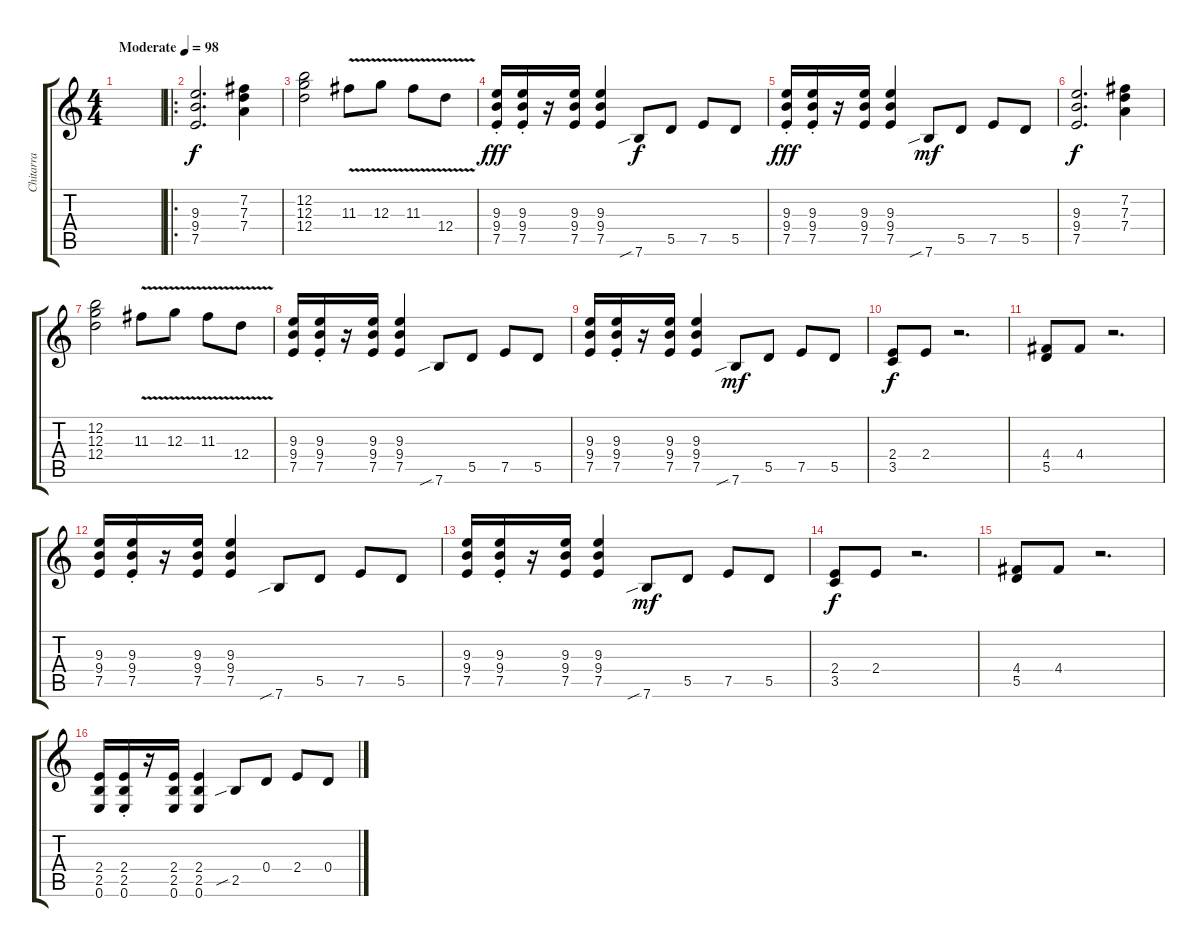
\track ("Chitarra" "Chitarra") {instrument overdrivenguitar}
\staff {score tabs}
\tuning (E4 B3 G3 D3 A2 E2) {hide}
\ts (4 4)
\tempo (98 "Moderate")
\clef g2
\ks c
|
\ro
(9.3 9.4 7.5).2{d} (7.2 7.3 7.4).4 |
(12.2 12.3 12.4).2 11.3{v}.8 12.3{v}.8 11.3{v}.8 12.4{v}.8 |
(9.3{st} 9.4{st} 7.5{st}).16{dy fff} (9.3{st} 9.4{st} 7.5{st}).16 r.16 (9.3 9.4 7.5).16 (9.3 9.4 7.5).4 7.6{sib}.8{dy f} 5.5.8 7.5.8 5.5.8 |
(9.3{st} 9.4{st} 7.5{st}).16{dy fff} (9.3{st} 9.4{st} 7.5{st}).16 r.16 (9.3 9.4 7.5).16 (9.3 9.4 7.5).4 7.6{sib}.8{dy mf} 5.5.8 7.5.8 5.5.8 |
(9.3 9.4 7.5).2{d dy f} (7.2 7.3 7.4).4 |
(12.2 12.3 12.4).2 11.3{v}.8 12.3{v}.8 11.3{v}.8 12.4{v}.8 |
(9.3 9.4 7.5).16 (9.3{st} 9.4{st} 7.5{st}).16 r.16 (9.3 9.4 7.5).16 (9.3 9.4 7.5).4 7.6{sib}.8 5.5.8 7.5.8 5.5.8 |
(9.3 9.4 7.5).16 (9.3{st} 9.4{st} 7.5{st}).16 r.16 (9.3 9.4 7.5).16 (9.3 9.4 7.5).4 7.6{sib}.8{dy mf} 5.5.8 7.5.8 5.5.8 |
(2.4 3.5).8{dy f} 2.4.8 r.2{d} |
(4.4 5.5).8 4.4.8 r.2{d} |
(9.3 9.4 7.5).16 (9.3{st} 9.4{st} 7.5{st}).16 r.16 (9.3 9.4 7.5).16 (9.3 9.4 7.5).4 7.6{sib}.8 5.5.8 7.5.8 5.5.8 |
(9.3 9.4 7.5).16 (9.3{st} 9.4{st} 7.5{st}).16 r.16 (9.3 9.4 7.5).16 (9.3 9.4 7.5).4 7.6{sib}.8{dy mf} 5.5.8 7.5.8 5.5.8 |
(2.4 3.5).8{dy f} 2.4.8 r.2{d} |
(4.4 5.5).8 4.4.8 r.2{d} |
(2.4 2.5 0.6).16 (2.4{st} 2.5{st} 0.6{st}).16 r.16 (2.4 2.5 0.6).16 (2.4 2.5 0.6).4 2.5{sib}.8 0.4.8 2.4.8 0.4.8
